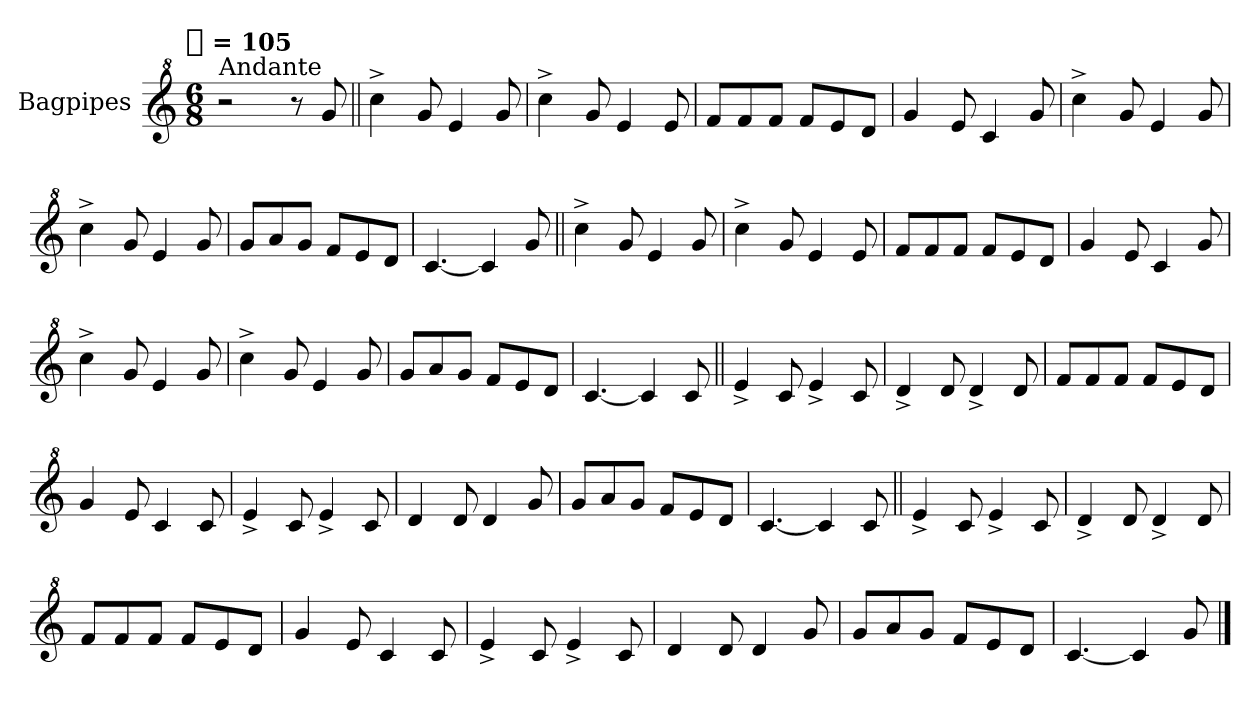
**kern
*part1
*staff1
*I"Bagpipes
*I'Bag
*clefG^2
*k[]
!!LO:TX:omd:t=[quarter] = 105
*M6/8
*MM105
=1
!LO:TX:a:t=Andante
2r
8r
8gg
=||
4ccc^
8gg
4ee
8gg
=
4ccc^
8gg
4ee
8ee
=
8ffL
8ff
8ffJ
8ffL
8ee
8ddJ
=
4gg
8ee
4cc
8gg
=
4ccc^
8gg
4ee
8gg
=
4ccc^
8gg
4ee
8gg
=
8ggL
8aa
8ggJ
8ffL
8ee
8ddJ
=
[4.cc
4cc]
8gg
=||
4ccc^
8gg
4ee
8gg
=
4ccc^
8gg
4ee
8ee
=
8ffL
8ff
8ffJ
8ffL
8ee
8ddJ
=
4gg
8ee
4cc
8gg
=
4ccc^
8gg
4ee
8gg
=
4ccc^
8gg
4ee
8gg
=
8ggL
8aa
8ggJ
8ffL
8ee
8ddJ
=
[4.cc
4cc]
8cc
=||
4ee^
8cc
4ee^
8cc
=
4dd^
8dd
4dd^
8dd
=
8ffL
8ff
8ffJ
8ffL
8ee
8ddJ
=
4gg
8ee
4cc
8cc
=
4ee^
8cc
4ee^
8cc
=
4dd
8dd
4dd
8gg
=
8ggL
8aa
8ggJ
8ffL
8ee
8ddJ
=
[4.cc
4cc]
8cc
=||
4ee^
8cc
4ee^
8cc
=
4dd^
8dd
4dd^
8dd
=
8ffL
8ff
8ffJ
8ffL
8ee
8ddJ
=
4gg
8ee
4cc
8cc
=
4ee^
8cc
4ee^
8cc
=
4dd
8dd
4dd
8gg
=
8ggL
8aa
8ggJ
8ffL
8ee
8ddJ
=
[4.cc
4cc]
8gg
==
*-
